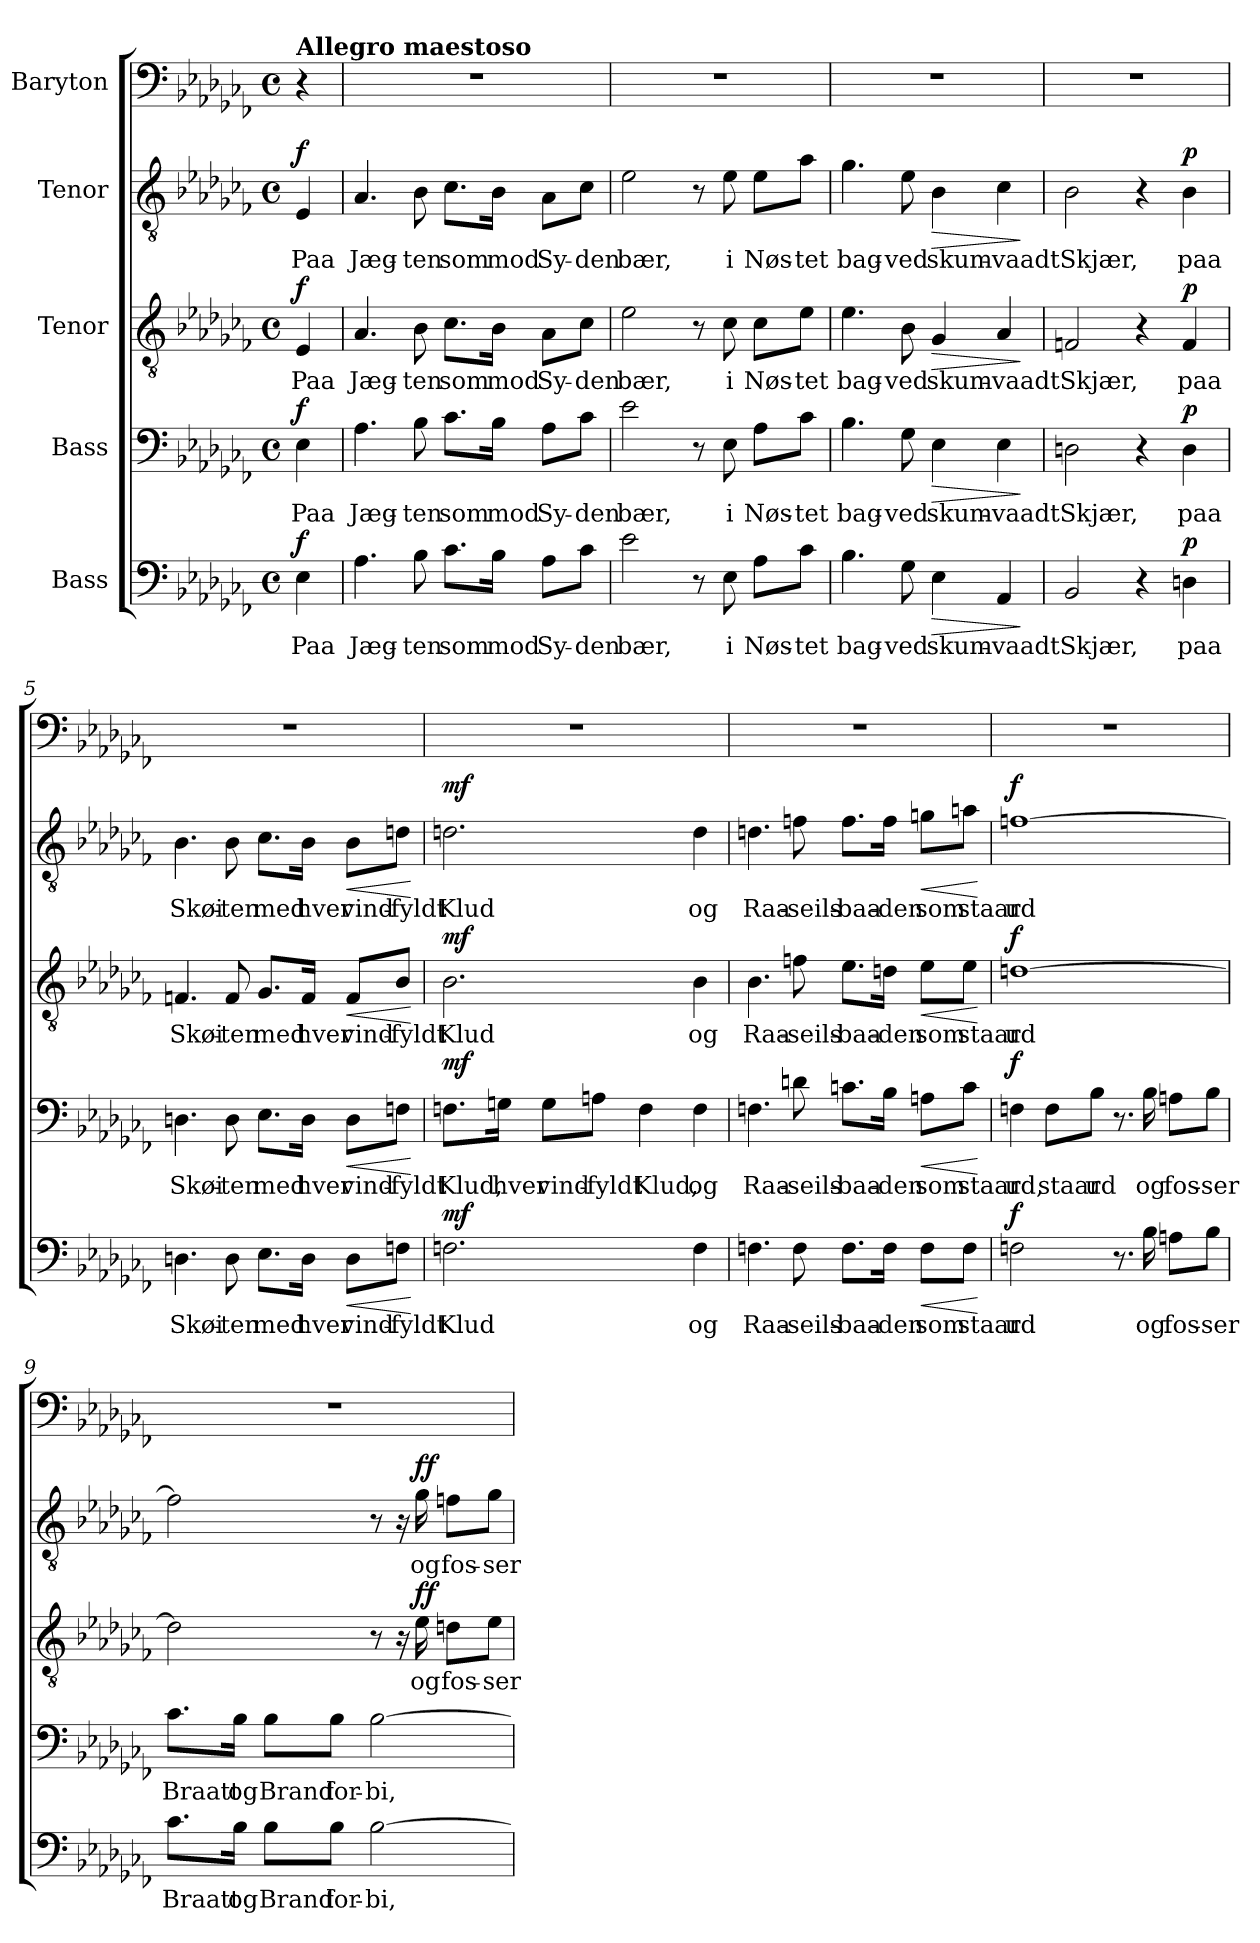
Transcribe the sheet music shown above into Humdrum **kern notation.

**kern	**text	**dynam	**kern	**text	**dynam	**kern	**text	**dynam	**kern	**text	**dynam	**kern
*part5	*part5	*part5	*part4	*part4	*part4	*part3	*part3	*part3	*part2	*part2	*part2	*part1
*staff5	*staff5	*staff5	*staff4	*staff4	*staff4	*staff3	*staff3	*staff3	*staff2	*staff2	*staff2	*staff1
*I"Bass	*	*	*I"Bass	*	*	*I"Tenor	*	*	*I"Tenor	*	*	*I"Baryton
*clefF4	*	*	*clefF4	*	*	*clefGv2	*	*	*clefGv2	*	*	*clefF4
*k[b-e-a-d-g-c-f-]	*	*	*k[b-e-a-d-g-c-f-]	*	*	*k[b-e-a-d-g-c-f-]	*	*	*k[b-e-a-d-g-c-f-]	*	*	*k[b-e-a-d-g-c-f-]
*M4/4	*	*	*M4/4	*	*	*M4/4	*	*	*M4/4	*	*	*M4/4
*met(c)	*	*	*met(c)	*	*	*met(c)	*	*	*met(c)	*	*	*met(c)
=	=	=	=	=	=	=	=	=	=	=	=	=
!	!	!	!	!	!	!	!	!	!	!	!	!LO:TX:a:B:t=Allegro maestoso
!	!LO:LY:b	!LO:DY:a	!	!LO:LY:b	!LO:DY:a	!	!LO:LY:b	!LO:DY:a	!	!LO:LY:b	!LO:DY:a	!
4E-\	Paa	f	4E-\	Paa	f	4E-/	Paa	f	4E-/	Paa	f	4r
=1	=1	=1	=1	=1	=1	=1	=1	=1	=1	=1	=1	=1
!	!LO:LY:b	!	!	!LO:LY:b	!	!	!LO:LY:b	!	!	!LO:LY:b	!	!
4.A-\	Jæg-	.	4.A-\	Jæg-	.	4.A-/	Jæg-	.	4.A-/	Jæg-	.	1r
!	!LO:LY:b	!	!	!LO:LY:b	!	!	!LO:LY:b	!	!	!LO:LY:b	!	!
8B-\	-ten	.	8B-\	-ten	.	8B-\	-ten	.	8B-\	-ten	.	.
!	!LO:LY:b	!	!	!LO:LY:b	!	!	!LO:LY:b	!	!	!LO:LY:b	!	!
8.c-\L	som	.	8.c-\L	som	.	8.c-\L	som	.	8.c-\L	som	.	.
!	!LO:LY:b	!	!	!LO:LY:b	!	!	!LO:LY:b	!	!	!LO:LY:b	!	!
16B-\Jk	mod	.	16B-\Jk	mod	.	16B-\Jk	mod	.	16B-\Jk	mod	.	.
!	!LO:LY:b	!	!	!LO:LY:b	!	!	!LO:LY:b	!	!	!LO:LY:b	!	!
8A-\L	Sy-	.	8A-\L	Sy-	.	8A-\L	Sy-	.	8A-\L	Sy-	.	.
!	!LO:LY:b	!	!	!LO:LY:b	!	!	!LO:LY:b	!	!	!LO:LY:b	!	!
8c-\J	-den	.	8c-\J	-den	.	8c-\J	-den	.	8c-\J	-den	.	.
=2	=2	=2	=2	=2	=2	=2	=2	=2	=2	=2	=2	=2
!	!LO:LY:b	!	!	!LO:LY:b	!	!	!LO:LY:b	!	!	!LO:LY:b	!	!
2e-\	bær,	.	2e-\	bær,	.	2e-\	bær,	.	2e-\	bær,	.	1r
8r	.	.	8r	.	.	8r	.	.	8r	.	.	.
!	!LO:LY:b	!	!	!LO:LY:b	!	!	!LO:LY:b	!	!	!LO:LY:b	!	!
8E-\	i	.	8E-\	i	.	8c-\	i	.	8e-\	i	.	.
!	!LO:LY:b	!	!	!LO:LY:b	!	!	!LO:LY:b	!	!	!LO:LY:b	!	!
8A-\L	Nøs-	.	8A-\L	Nøs-	.	8c-\L	Nøs-	.	8e-\L	Nøs-	.	.
!	!LO:LY:b	!	!	!LO:LY:b	!	!	!LO:LY:b	!	!	!LO:LY:b	!	!
8c-\J	-tet	.	8c-\J	-tet	.	8e-\J	-tet	.	8a-\J	-tet	.	.
=3	=3	=3	=3	=3	=3	=3	=3	=3	=3	=3	=3	=3
!	!LO:LY:b	!	!	!LO:LY:b	!	!	!LO:LY:b	!	!	!LO:LY:b	!	!
4.B-\	bag-	.	4.B-\	bag-	.	4.e-\	bag-	.	4.g-\	bag-	.	1r
!	!LO:LY:b	!	!	!LO:LY:b	!	!	!LO:LY:b	!	!	!LO:LY:b	!	!
8G-\	-ved	.	8G-\	-ved	.	8B-\	-ved	.	8e-\	-ved	.	.
!	!LO:LY:b	!LO:HP:b	!	!LO:LY:b	!LO:HP:b	!	!LO:LY:b	!LO:HP:b	!	!LO:LY:b	!LO:HP:b	!
4E-\	skum-	>	4E-\	skum-	>	4G-/	skum-	>	4B-\	skum-	>	.
!	!LO:LY:b	!	!	!LO:LY:b	!	!	!LO:LY:b	!	!	!LO:LY:b	!	!
4AA-/	-vaadt	.	4E-\	-vaadt	.	4A-/	-vaadt	.	4c-\	-vaadt	.	.
.	.	]	.	.	]	.	.	]	.	.	]	.
=4	=4	=4	=4	=4	=4	=4	=4	=4	=4	=4	=4	=4
!	!LO:LY:b	!	!	!LO:LY:b	!	!	!LO:LY:b	!	!	!LO:LY:b	!	!
2BB-/	Skjær,	.	2Dn\	Skjær,	.	2Fn/	Skjær,	.	2B-\	Skjær,	.	1r
4r	.	.	4r	.	.	4r	.	.	4r	.	.	.
!	!LO:LY:b	!LO:DY:a	!	!LO:LY:b	!LO:DY:a	!	!LO:LY:b	!LO:DY:a	!	!LO:LY:b	!LO:DY:a	!
4Dn\	paa	p	4D\	paa	p	4F/	paa	p	4B-\	paa	p	.
=5	=5	=5	=5	=5	=5	=5	=5	=5	=5	=5	=5	=5
!	!LO:LY:b	!	!	!LO:LY:b	!	!	!LO:LY:b	!	!	!LO:LY:b	!	!
4.Dn\	Skøi-	.	4.Dn\	Skøi-	.	4.Fn/	Skøi-	.	4.B-\	Skøi-	.	1r
!	!LO:LY:b	!	!	!LO:LY:b	!	!	!LO:LY:b	!	!	!LO:LY:b	!	!
8D\	-ten	.	8D\	-ten	.	8F/	-ten	.	8B-\	-ten	.	.
!	!LO:LY:b	!	!	!LO:LY:b	!	!	!LO:LY:b	!	!	!LO:LY:b	!	!
8.E-\L	med	.	8.E-\L	med	.	8.G-/L	med	.	8.c-\L	med	.	.
!	!LO:LY:b	!	!	!LO:LY:b	!	!	!LO:LY:b	!	!	!LO:LY:b	!	!
16D\Jk	hver	.	16D\Jk	hver	.	16F/Jk	hver	.	16B-\Jk	hver	.	.
!	!LO:LY:b	!LO:HP:b	!	!LO:LY:b	!LO:HP:b	!	!LO:LY:b	!LO:HP:b	!	!LO:LY:b	!LO:HP:b	!
8D\L	vind-	<	8D\L	vind-	<	8F/L	vind-	<	8B-\L	vind-	<	.
!	!LO:LY:b	!	!	!LO:LY:b	!	!	!LO:LY:b	!	!	!LO:LY:b	!	!
8Fn\J	-fyldt	.	8Fn\J	-fyldt	.	8B-/J	-fyldt	.	8dn\J	-fyldt	.	.
.	.	[	.	.	[	.	.	[	.	.	[	.
!!LO:LB:g=z
=6	=6	=6	=6	=6	=6	=6	=6	=6	=6	=6	=6	=6
!	!LO:LY:b	!LO:DY:a	!	!LO:LY:b	!LO:DY:a	!	!LO:LY:b	!LO:DY:a	!	!LO:LY:b	!LO:DY:a	!
2.Fn\	Klud	mf	8.Fn\L	Klud,	mf	2.B-\	Klud	mf	2.dn\	Klud	mf	1r
!	!	!	!	!LO:LY:b	!	!	!	!	!	!	!	!
.	.	.	16Gn\Jk	hver	.	.	.	.	.	.	.	.
!	!	!	!	!LO:LY:b	!	!	!	!	!	!	!	!
.	.	.	8G\L	vind-	.	.	.	.	.	.	.	.
!	!	!	!	!LO:LY:b	!	!	!	!	!	!	!	!
.	.	.	8An\J	-fyldt	.	.	.	.	.	.	.	.
!	!	!	!	!LO:LY:b	!	!	!	!	!	!	!	!
.	.	.	4F\	Klud,	.	.	.	.	.	.	.	.
!	!LO:LY:b	!	!	!LO:LY:b	!	!	!LO:LY:b	!	!	!LO:LY:b	!	!
4F\	og	.	4F\	og	.	4B-\	og	.	4d\	og	.	.
=7	=7	=7	=7	=7	=7	=7	=7	=7	=7	=7	=7	=7
!	!LO:LY:b	!	!	!LO:LY:b	!	!	!LO:LY:b	!	!	!LO:LY:b	!	!
4.Fn\	Raa-	.	4.Fn\	Raa-	.	4.B-\	Raa-	.	4.dn\	Raa-	.	1r
!	!LO:LY:b	!	!	!LO:LY:b	!	!	!LO:LY:b	!	!	!LO:LY:b	!	!
8F\	-seils-	.	8dn\	-seils-	.	8fn\	-seils-	.	8fn\	-seils-	.	.
!	!LO:LY:b	!	!	!LO:LY:b	!	!	!LO:LY:b	!	!	!LO:LY:b	!	!
8.F\L	-baa-	.	8.cn\L	-baa-	.	8.e-\L	-baa-	.	8.f\L	-baa-	.	.
!	!LO:LY:b	!	!	!LO:LY:b	!	!	!LO:LY:b	!	!	!LO:LY:b	!	!
16F\Jk	-den	.	16B-\Jk	-den	.	16dn\Jk	-den	.	16f\Jk	-den	.	.
!	!LO:LY:b	!LO:HP:b	!	!LO:LY:b	!LO:HP:b	!	!LO:LY:b	!LO:HP:b	!	!LO:LY:b	!LO:HP:b	!
8F\L	som	<	8An\L	som	<	8e-\L	som	<	8gn\L	som	<	.
!	!LO:LY:b	!	!	!LO:LY:b	!	!	!LO:LY:b	!	!	!LO:LY:b	!	!
8F\J	staar	.	8c\J	staar	.	8e-\J	staar	.	8an\J	staar	.	.
.	.	[	.	.	[	.	.	[	.	.	[	.
=8	=8	=8	=8	=8	=8	=8	=8	=8	=8	=8	=8	=8
!	!LO:LY:b	!LO:DY:a	!	!LO:LY:b	!LO:DY:a	!	!LO:LY:b	!LO:DY:a	!	!LO:LY:b	!LO:DY:a	!
2Fn\	ud	f	4Fn\	ud,	f	[1dn	ud	f	[1fn	ud	f	1r
!	!	!	!	!LO:LY:b	!	!	!	!	!	!	!	!
.	.	.	8F\L	staar	.	.	.	.	.	.	.	.
!	!	!	!	!LO:LY:b	!	!	!	!	!	!	!	!
.	.	.	8B-\J	ud	.	.	.	.	.	.	.	.
8.r	.	.	8.r	.	.	.	.	.	.	.	.	.
!	!LO:LY:b	!	!	!LO:LY:b	!	!	!	!	!	!	!	!
16B-\	og	.	16B-\	og	.	.	.	.	.	.	.	.
!	!LO:LY:b	!	!	!LO:LY:b	!	!	!	!	!	!	!	!
8An\L	fos-	.	8An\L	fos-	.	.	.	.	.	.	.	.
!	!LO:LY:b	!	!	!LO:LY:b	!	!	!	!	!	!	!	!
8B-\J	-ser	.	8B-\J	-ser	.	.	.	.	.	.	.	.
=9	=9	=9	=9	=9	=9	=9	=9	=9	=9	=9	=9	=9
!	!LO:LY:b	!	!	!LO:LY:b	!	!	!	!	!	!	!	!
8.c-\L	Braatt	.	8.c-\L	Braatt	.	2d\]	.	.	2f\]	.	.	1r
!	!LO:LY:b	!	!	!LO:LY:b	!	!	!	!	!	!	!	!
16B-\Jk	og	.	16B-\Jk	og	.	.	.	.	.	.	.	.
!	!LO:LY:b	!	!	!LO:LY:b	!	!	!	!	!	!	!	!
8B-\L	Brand	.	8B-\L	Brand	.	.	.	.	.	.	.	.
!	!LO:LY:b	!	!	!LO:LY:b	!	!	!	!	!	!	!	!
8B-\J	for-	.	8B-\J	for-	.	.	.	.	.	.	.	.
!	!LO:LY:b	!	!	!LO:LY:b	!	!	!	!	!	!	!	!
[2B-\	-bi,	.	[2B-\	-bi,	.	8r	.	.	8r	.	.	.
.	.	.	.	.	.	16r	.	.	16r	.	.	.
!	!	!	!	!	!	!	!LO:LY:b	!LO:DY:a	!	!LO:LY:b	!LO:DY:a	!
.	.	.	.	.	.	16e-\	og	ff	16g-\	og	ff	.
!	!	!	!	!	!	!	!LO:LY:b	!	!	!LO:LY:b	!	!
.	.	.	.	.	.	8dn\L	fos-	.	8fn\L	fos-	.	.
!	!	!	!	!	!	!	!LO:LY:b	!	!	!LO:LY:b	!	!
.	.	.	.	.	.	8e-\J	-ser	.	8g-\J	-ser	.	.
=	=	=	=	=	=	=	=	=	=	=	=	=
*-	*-	*-	*-	*-	*-	*-	*-	*-	*-	*-	*-	*-
